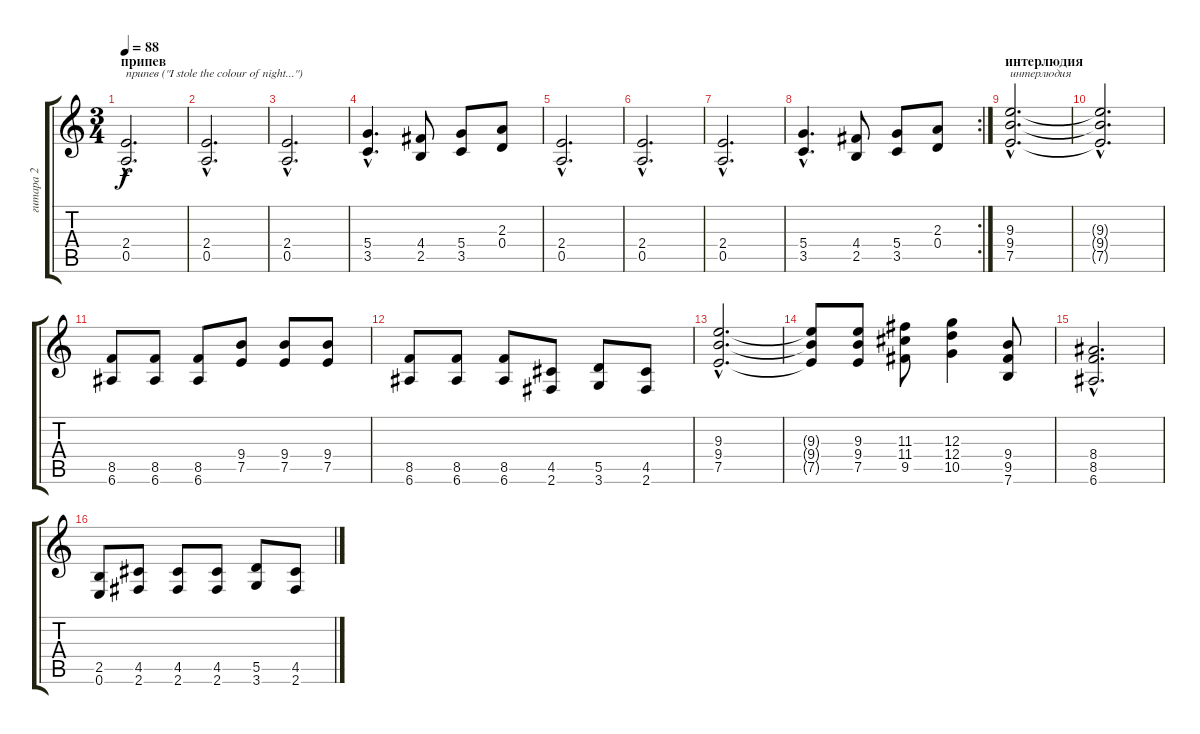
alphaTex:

\track ("гитара 2" "гитара 2") {instrument distortionguitar}
\staff {score tabs}
\tuning (E4 B3 G3 D3 A2 E2) {hide}
\ts (3 4)
\section ("" "припев")
\tempo 88
\clef g2
\ks c
(2.4{hac} 0.5{hac}).2{d txt "припев (\"I stole the colour of night...\")" dy f} |
(2.4{hac} 0.5{hac}).2{d} |
(2.4{hac} 0.5{hac}).2{d} |
(5.4{hac} 3.5{hac}).4{d} (4.4 2.5).8 (5.4 3.5).8 (2.3 0.4).8 |
(2.4{hac} 0.5{hac}).2{d} |
(2.4{hac} 0.5{hac}).2{d} |
(2.4{hac} 0.5{hac}).2{d} |
\rc 2
(5.4{hac} 3.5{hac}).4{d} (4.4 2.5).8 (5.4 3.5).8 (2.3 0.4).8 |
\section ("" "интерлюдия")
(9.3{hac} 9.4{hac} 7.5{hac}).2{d txt "интерлюдия"} |
(9.3{hac t} 9.4{hac t} 7.5{hac t}).2{d} |
(8.5 6.6).8 (8.5 6.6).8 (8.5 6.6).8 (9.4 7.5).8 (9.4 7.5).8 (9.4 7.5).8 |
(8.5 6.6).8 (8.5 6.6).8 (8.5 6.6).8 (4.5 2.6).8 (5.5 3.6).8 (4.5 2.6).8 |
(9.3{hac} 9.4{hac} 7.5{hac}).2{d} |
(9.3{t} 9.4{t} 7.5{t}).8 (9.3 9.4 7.5).8 (11.3 11.4 9.5).8 (12.3 12.4 10.5).4 (9.4 9.5 7.6).8 |
(8.4{hac} 8.5{hac} 6.6{hac}).2{d} |
(2.5 0.6).8 (4.5 2.6).8 (4.5 2.6).8 (4.5 2.6).8 (5.5 3.6).8 (4.5 2.6).8
